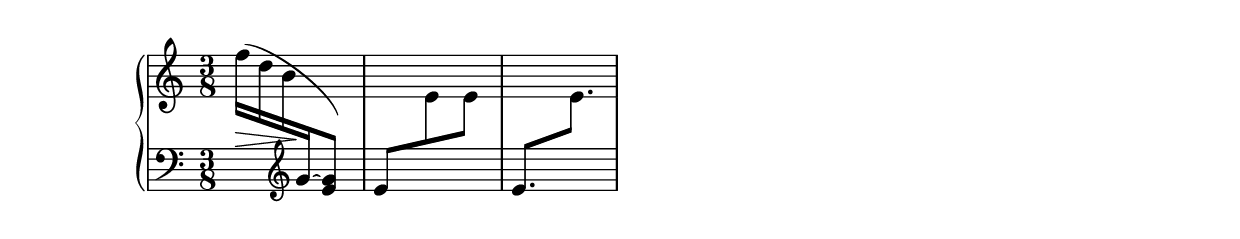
\version "2.3.22"
\header {
    texidoc = "Cross staff  (kneed) beams do not cause extreme slopes."
}

\score {
    \context PianoStaff <<
    \context Staff = up
    \relative c'' <<
        {
	    \stemDown
            f16( \> d b\! \change Staff = down \stemUp
            \clef treble g ~ < g e>8)
	    
	     e[ \change Staff = up
	    \stemDown
	    e e]
	    \change Staff = down
	    \stemUp
	    e8.[
		\change Staff = up
	    \stemDown
	    e8.]
	    
	} \\
    >>
    \context Staff = down {
        \time 3/8 \clef bass s4.*3 }
    >>
    \layout { raggedright = ##t}
}

